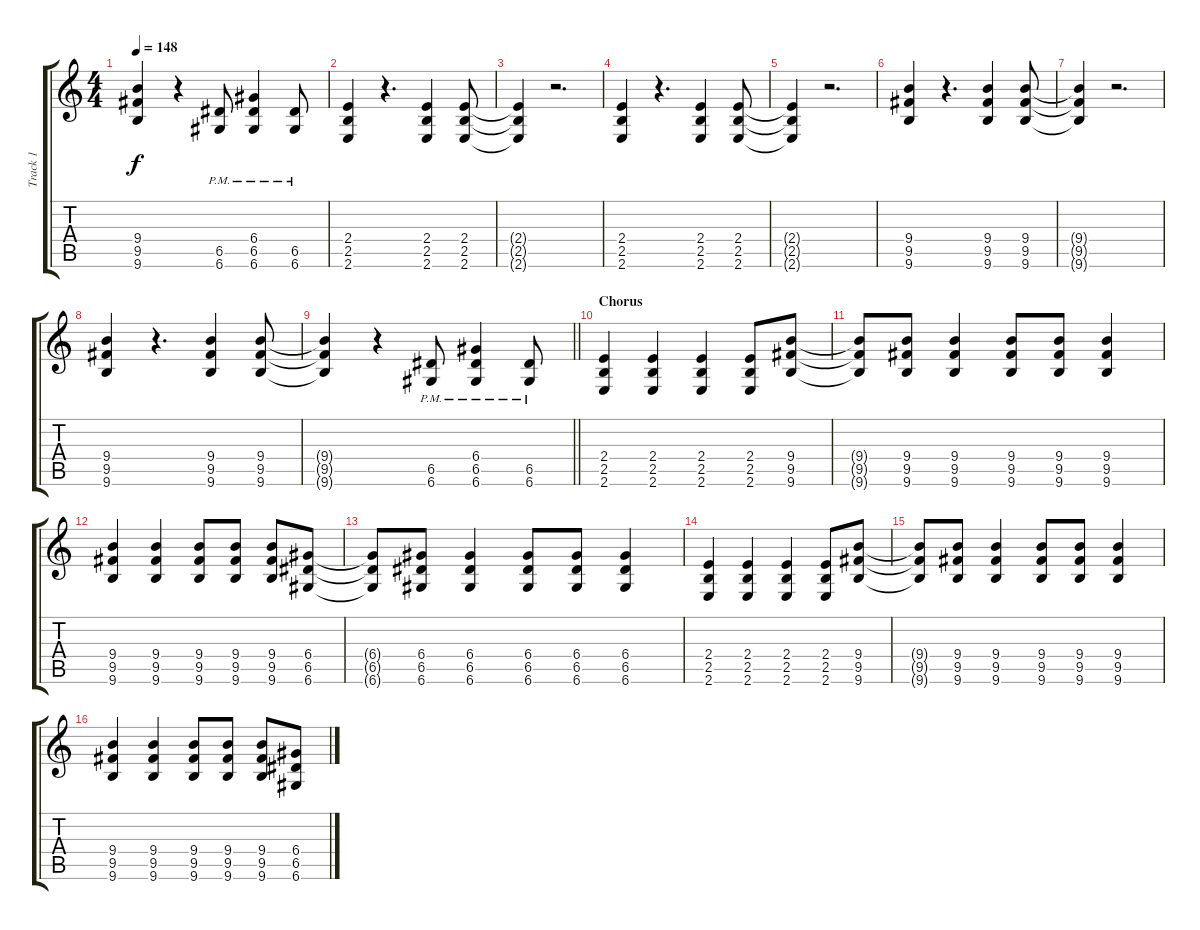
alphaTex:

\track ("Track 1" "Track 1") {instrument distortionguitar}
\staff {score tabs}
\tuning (E4 B3 G3 D3 A2 D2) {hide}
\ts (4 4)
\tempo 148
\clef g2
\ks c
(9.4{t} 9.5{t} 9.6{t}).4{dy f} r.4 (6.5{pm} 6.6{pm}).8 (6.4{pm} 6.5{pm} 6.6{pm}).4 (6.5{pm} 6.6{pm}).8 |
(2.4 2.5 2.6).4 r.4{d} (2.4 2.5 2.6).4 (2.4 2.5 2.6).8 |
(2.4{t} 2.5{t} 2.6{t}).4 r.2{d} |
(2.4 2.5 2.6).4 r.4{d} (2.4 2.5 2.6).4 (2.4 2.5 2.6).8 |
(2.4{t} 2.5{t} 2.6{t}).4 r.2{d} |
(9.4 9.5 9.6).4 r.4{d} (9.4 9.5 9.6).4 (9.4 9.5 9.6).8 |
(9.4{t} 9.5{t} 9.6{t}).4 r.2{d} |
(9.4 9.5 9.6).4 r.4{d} (9.4 9.5 9.6).4 (9.4 9.5 9.6).8 |
\barLineRight lightlight
(9.4{t} 9.5{t} 9.6{t}).4 r.4 (6.5{pm} 6.6{pm}).8 (6.4{pm} 6.5{pm} 6.6{pm}).4 (6.5{pm} 6.6{pm}).8 |
\section ("" "Chorus")
(2.4 2.5 2.6).4 (2.4 2.5 2.6).4 (2.4 2.5 2.6).4 (2.4 2.5 2.6).8 (9.4 9.5 9.6).8 |
(9.4{t} 9.5{t} 9.6{t}).8 (9.4 9.5 9.6).8 (9.4 9.5 9.6).4 (9.4 9.5 9.6).8 (9.4 9.5 9.6).8 (9.4 9.5 9.6).4 |
(9.4 9.5 9.6).4 (9.4 9.5 9.6).4 (9.4 9.5 9.6).8 (9.4 9.5 9.6).8 (9.4 9.5 9.6).8 (6.4 6.5 6.6).8 |
(6.4{t} 6.5{t} 6.6{t}).8 (6.4 6.5 6.6).8 (6.4 6.5 6.6).4 (6.4 6.5 6.6).8 (6.4 6.5 6.6).8 (6.4 6.5 6.6).4 |
(2.4 2.5 2.6).4 (2.4 2.5 2.6).4 (2.4 2.5 2.6).4 (2.4 2.5 2.6).8 (9.4 9.5 9.6).8 |
(9.4{t} 9.5{t} 9.6{t}).8 (9.4 9.5 9.6).8 (9.4 9.5 9.6).4 (9.4 9.5 9.6).8 (9.4 9.5 9.6).8 (9.4 9.5 9.6).4 |
(9.4 9.5 9.6).4 (9.4 9.5 9.6).4 (9.4 9.5 9.6).8 (9.4 9.5 9.6).8 (9.4 9.5 9.6).8 (6.4 6.5 6.6).8
